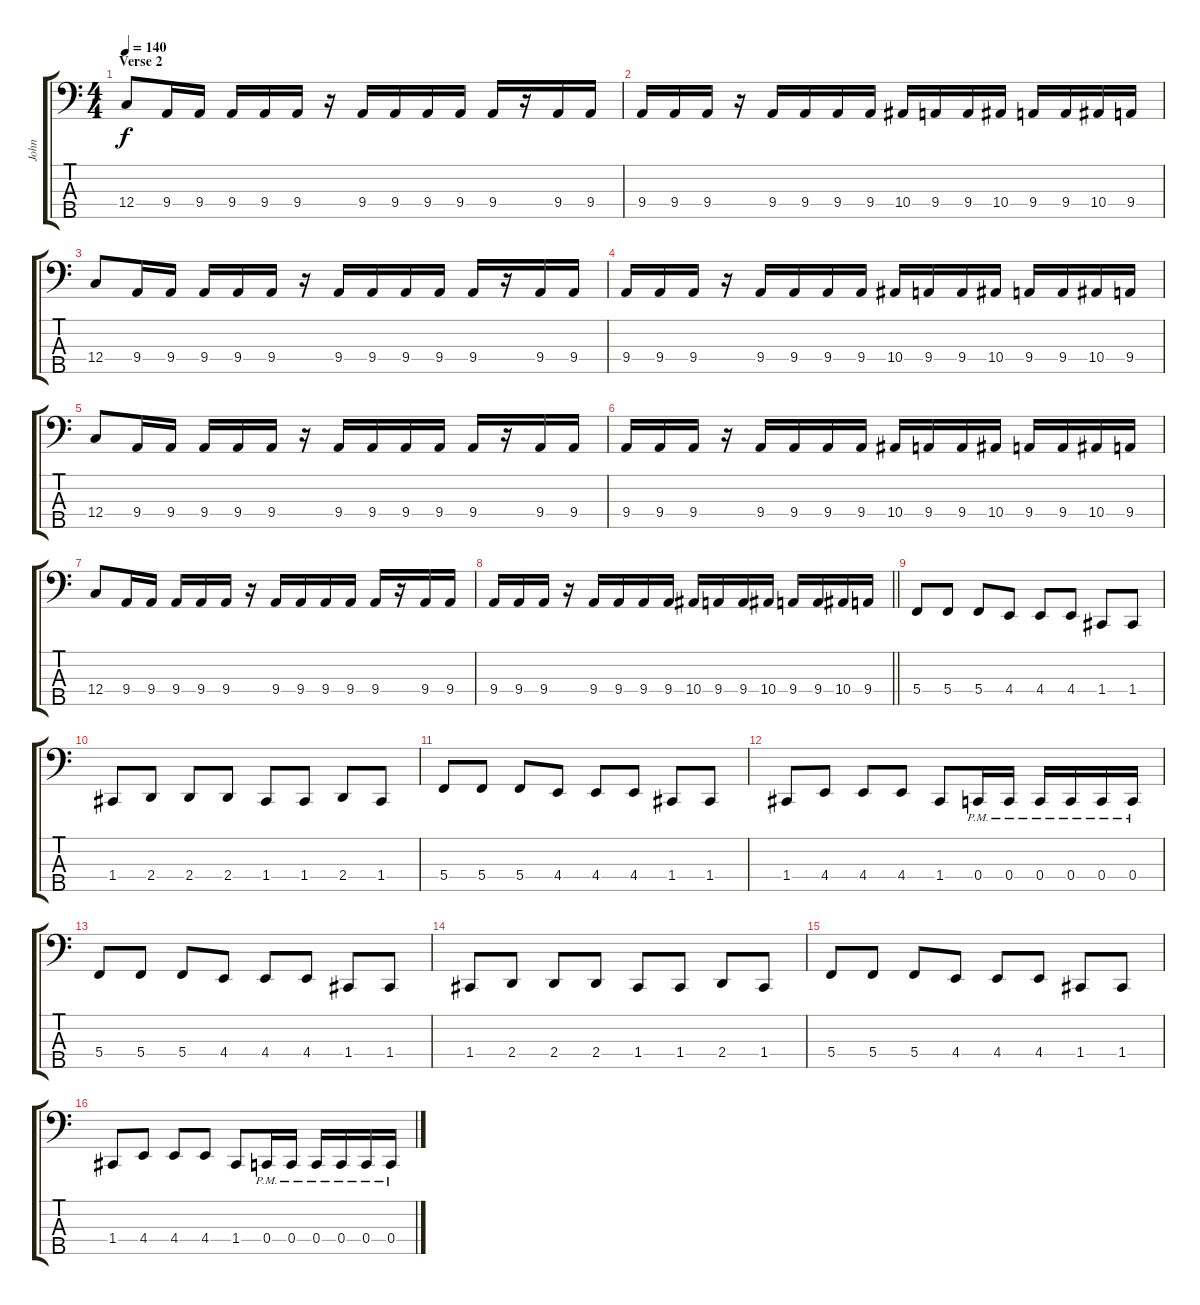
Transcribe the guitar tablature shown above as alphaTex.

\track ("John" "John") {instrument electricbasspick}
\staff {score tabs}
\tuning (F2 C2 G1 C1 A0) {hide}
\ts (4 4)
\section ("" "Verse 2")
\tempo 140
\clef f4
\ks c
12.4.8{dy f} 9.4.16 9.4.16 9.4.16 9.4.16 9.4.16 r.16 9.4.16 9.4.16 9.4.16 9.4.16 9.4.16 r.16 9.4.16 9.4.16 |
9.4.16 9.4.16 9.4.16 r.16 9.4.16 9.4.16 9.4.16 9.4.16 10.4.16 9.4.16 9.4.16 10.4.16 9.4.16 9.4.16 10.4.16 9.4.16 |
12.4.8 9.4.16 9.4.16 9.4.16 9.4.16 9.4.16 r.16 9.4.16 9.4.16 9.4.16 9.4.16 9.4.16 r.16 9.4.16 9.4.16 |
9.4.16 9.4.16 9.4.16 r.16 9.4.16 9.4.16 9.4.16 9.4.16 10.4.16 9.4.16 9.4.16 10.4.16 9.4.16 9.4.16 10.4.16 9.4.16 |
12.4.8 9.4.16 9.4.16 9.4.16 9.4.16 9.4.16 r.16 9.4.16 9.4.16 9.4.16 9.4.16 9.4.16 r.16 9.4.16 9.4.16 |
9.4.16 9.4.16 9.4.16 r.16 9.4.16 9.4.16 9.4.16 9.4.16 10.4.16 9.4.16 9.4.16 10.4.16 9.4.16 9.4.16 10.4.16 9.4.16 |
12.4.8 9.4.16 9.4.16 9.4.16 9.4.16 9.4.16 r.16 9.4.16 9.4.16 9.4.16 9.4.16 9.4.16 r.16 9.4.16 9.4.16 |
\barLineRight lightlight
9.4.16 9.4.16 9.4.16 r.16 9.4.16 9.4.16 9.4.16 9.4.16 10.4.16 9.4.16 9.4.16 10.4.16 9.4.16 9.4.16 10.4.16 9.4.16 |
5.4.8 5.4.8 5.4.8 4.4.8 4.4.8 4.4.8 1.4.8 1.4.8 |
1.4.8 2.4.8 2.4.8 2.4.8 1.4.8 1.4.8 2.4.8 1.4.8 |
5.4.8 5.4.8 5.4.8 4.4.8 4.4.8 4.4.8 1.4.8 1.4.8 |
1.4.8 4.4.8 4.4.8 4.4.8 1.4.8 0.4{pm}.16 0.4{pm}.16 0.4{pm}.16 0.4{pm}.16 0.4{pm}.16 0.4{pm}.16 |
5.4.8 5.4.8 5.4.8 4.4.8 4.4.8 4.4.8 1.4.8 1.4.8 |
1.4.8 2.4.8 2.4.8 2.4.8 1.4.8 1.4.8 2.4.8 1.4.8 |
5.4.8 5.4.8 5.4.8 4.4.8 4.4.8 4.4.8 1.4.8 1.4.8 |
1.4.8 4.4.8 4.4.8 4.4.8 1.4.8 0.4{pm}.16 0.4{pm}.16 0.4{pm}.16 0.4{pm}.16 0.4{pm}.16 0.4{pm}.16
